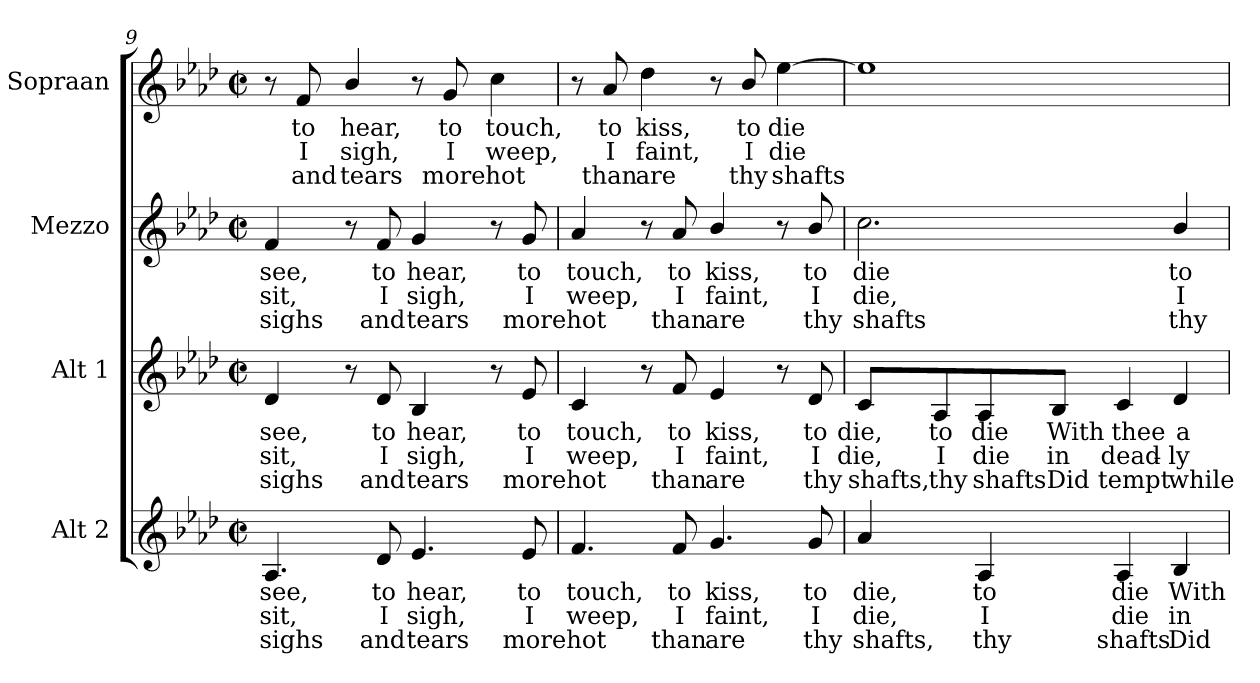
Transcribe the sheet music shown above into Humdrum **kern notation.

**kern	**text	**text	**text	**kern	**text	**text	**text	**kern	**text	**text	**text	**kern	**text	**text	**text
*part4	*part4	*part4	*part4	*part3	*part3	*part3	*part3	*part2	*part2	*part2	*part2	*part1	*part1	*part1	*part1
*staff4	*staff4	*staff4	*staff4	*staff3	*staff3	*staff3	*staff3	*staff2	*staff2	*staff2	*staff2	*staff1	*staff1	*staff1	*staff1
*I"Alt 2	*	*	*	*I"Alt 1	*	*	*	*I"Mezzo	*	*	*	*I"Sopraan	*	*	*
*I'Alt.	*	*	*	*I'A.	*	*	*	*	*	*	*	*I'S.	*	*	*
*clefG2	*	*	*	*clefG2	*	*	*	*clefG2	*	*	*	*clefG2	*	*	*
*k[b-e-a-d-]	*	*	*	*k[b-e-a-d-]	*	*	*	*k[b-e-a-d-]	*	*	*	*k[b-e-a-d-]	*	*	*
*A-:	*	*	*	*A-:	*	*	*	*A-:	*	*	*	*A-:	*	*	*
*M2/2	*	*	*	*M2/2	*	*	*	*M2/2	*	*	*	*M2/2	*	*	*
*met(c|)	*	*	*	*met(c|)	*	*	*	*met(c|)	*	*	*	*met(c|)	*	*	*
=9	=9	=9	=9	=9	=9	=9	=9	=9	=9	=9	=9	=9	=9	=9	=9
!	!LO:LY:b:color=#000000	!LO:LY:b:color=#000000	!LO:LY:b:color=#000000	!	!	!	!	!	!	!	!	!	!	!	!
!	!	!	!	!	!LO:LY:b:color=#000000	!LO:LY:b:color=#000000	!LO:LY:b:color=#000000	!	!	!	!	!	!	!	!
!	!	!	!	!	!	!	!	!	!LO:LY:b:color=#000000	!LO:LY:b:color=#000000	!LO:LY:b:color=#000000	!	!	!	!
4.A-i/	see,	sit,	sighs	4d-i/	see,	sit,	sighs	4fi/	see,	sit,	sighs	8r	.	.	.
!	!	!	!	!	!	!	!	!	!	!	!	!	!LO:LY:b:color=#000000	!LO:LY:b:color=#000000	!LO:LY:b:color=#000000
.	.	.	.	.	.	.	.	.	.	.	.	8fi/	to	I	and
!	!	!	!	!	!	!	!	!	!	!	!	!	!LO:LY:b:color=#000000	!LO:LY:b:color=#000000	!LO:LY:b:color=#000000
.	.	.	.	8r	.	.	.	8r	.	.	.	4b-i/	hear,	sigh,	tears
!	!LO:LY:b:color=#000000	!LO:LY:b:color=#000000	!LO:LY:b:color=#000000	!	!	!	!	!	!	!	!	!	!	!	!
!	!	!	!	!	!LO:LY:b:color=#000000	!LO:LY:b:color=#000000	!LO:LY:b:color=#000000	!	!	!	!	!	!	!	!
!	!	!	!	!	!	!	!	!	!LO:LY:b:color=#000000	!LO:LY:b:color=#000000	!LO:LY:b:color=#000000	!	!	!	!
8d-i/	to	I	and	8d-i/	to	I	and	8fi/	to	I	and	.	.	.	.
!	!LO:LY:b:color=#000000	!LO:LY:b:color=#000000	!LO:LY:b:color=#000000	!	!	!	!	!	!	!	!	!	!	!	!
!	!	!	!	!	!LO:LY:b:color=#000000	!LO:LY:b:color=#000000	!LO:LY:b:color=#000000	!	!	!	!	!	!	!	!
!	!	!	!	!	!	!	!	!	!LO:LY:b:color=#000000	!LO:LY:b:color=#000000	!LO:LY:b:color=#000000	!	!	!	!
4.e-i/	hear,	sigh,	tears	4B-i/	hear,	sigh,	tears	4gi/	hear,	sigh,	tears	8r	.	.	.
!	!	!	!	!	!	!	!	!	!	!	!	!	!LO:LY:b:color=#000000	!LO:LY:b:color=#000000	!LO:LY:b:color=#000000
.	.	.	.	.	.	.	.	.	.	.	.	8gi/	to	I	more
!	!	!	!	!	!	!	!	!	!	!	!	!	!LO:LY:b:color=#000000	!LO:LY:b:color=#000000	!LO:LY:b:color=#000000
.	.	.	.	8r	.	.	.	8r	.	.	.	4cci\	touch,	weep,	hot
!	!LO:LY:b:color=#000000	!LO:LY:b:color=#000000	!LO:LY:b:color=#000000	!	!	!	!	!	!	!	!	!	!	!	!
!	!	!	!	!	!LO:LY:b:color=#000000	!LO:LY:b:color=#000000	!LO:LY:b:color=#000000	!	!	!	!	!	!	!	!
!	!	!	!	!	!	!	!	!	!LO:LY:b:color=#000000	!LO:LY:b:color=#000000	!LO:LY:b:color=#000000	!	!	!	!
8e-i/	to	I	more	8e-i/	to	I	more	8gi/	to	I	more	.	.	.	.
!!LO:PB:g=z
=10	=10	=10	=10	=10	=10	=10	=10	=10	=10	=10	=10	=10	=10	=10	=10
!	!LO:LY:b:color=#000000	!LO:LY:b:color=#000000	!LO:LY:b:color=#000000	!	!	!	!	!	!	!	!	!	!	!	!
!	!	!	!	!	!LO:LY:b:color=#000000	!LO:LY:b:color=#000000	!LO:LY:b:color=#000000	!	!	!	!	!	!	!	!
!	!	!	!	!	!	!	!	!	!LO:LY:b:color=#000000	!LO:LY:b:color=#000000	!LO:LY:b:color=#000000	!	!	!	!
4.fi/	touch,	weep,	hot	4ci/	touch,	weep,	hot	4a-i/	touch,	weep,	hot	8r	.	.	.
!	!	!	!	!	!	!	!	!	!	!	!	!	!LO:LY:b:color=#000000	!LO:LY:b:color=#000000	!LO:LY:b:color=#000000
.	.	.	.	.	.	.	.	.	.	.	.	8a-i/	to	I	than
!	!	!	!	!	!	!	!	!	!	!	!	!	!LO:LY:b:color=#000000	!LO:LY:b:color=#000000	!LO:LY:b:color=#000000
.	.	.	.	8r	.	.	.	8r	.	.	.	4dd-i\	kiss,	faint,	are
!	!LO:LY:b:color=#000000	!LO:LY:b:color=#000000	!LO:LY:b:color=#000000	!	!	!	!	!	!	!	!	!	!	!	!
!	!	!	!	!	!LO:LY:b:color=#000000	!LO:LY:b:color=#000000	!LO:LY:b:color=#000000	!	!	!	!	!	!	!	!
!	!	!	!	!	!	!	!	!	!LO:LY:b:color=#000000	!LO:LY:b:color=#000000	!LO:LY:b:color=#000000	!	!	!	!
8fi/	to	I	than	8fi/	to	I	than	8a-i/	to	I	than	.	.	.	.
!	!LO:LY:b:color=#000000	!LO:LY:b:color=#000000	!LO:LY:b:color=#000000	!	!	!	!	!	!	!	!	!	!	!	!
!	!	!	!	!	!LO:LY:b:color=#000000	!LO:LY:b:color=#000000	!LO:LY:b:color=#000000	!	!	!	!	!	!	!	!
!	!	!	!	!	!	!	!	!	!LO:LY:b:color=#000000	!LO:LY:b:color=#000000	!LO:LY:b:color=#000000	!	!	!	!
4.gi/	kiss,	faint,	are	4e-i/	kiss,	faint,	are	4b-i/	kiss,	faint,	are	8r	.	.	.
!	!	!	!	!	!	!	!	!	!	!	!	!	!LO:LY:b:color=#000000	!LO:LY:b:color=#000000	!LO:LY:b:color=#000000
.	.	.	.	.	.	.	.	.	.	.	.	8b-i/	to	I	thy
!	!	!	!	!	!	!	!	!	!	!	!	!	!LO:LY:b:color=#000000	!LO:LY:b:color=#000000	!LO:LY:b:color=#000000
.	.	.	.	8r	.	.	.	8r	.	.	.	[4ee-i\	die	die	shafts
!	!LO:LY:b:color=#000000	!LO:LY:b:color=#000000	!LO:LY:b:color=#000000	!	!	!	!	!	!	!	!	!	!	!	!
!	!	!	!	!	!LO:LY:b:color=#000000	!LO:LY:b:color=#000000	!LO:LY:b:color=#000000	!	!	!	!	!	!	!	!
!	!	!	!	!	!	!	!	!	!LO:LY:b:color=#000000	!LO:LY:b:color=#000000	!LO:LY:b:color=#000000	!	!	!	!
8gi/	to	I	thy	8d-i/	to	I	thy	8b-i/	to	I	thy	.	.	.	.
=11	=11	=11	=11	=11	=11	=11	=11	=11	=11	=11	=11	=11	=11	=11	=11
!	!LO:LY:b:color=#000000	!LO:LY:b:color=#000000	!LO:LY:b:color=#000000	!	!	!	!	!	!	!	!	!	!	!	!
!	!	!	!	!	!LO:LY:b:color=#000000	!LO:LY:b:color=#000000	!LO:LY:b:color=#000000	!	!	!	!	!	!	!	!
!	!	!	!	!	!	!	!	!	!LO:LY:b:color=#000000	!LO:LY:b:color=#000000	!LO:LY:b:color=#000000	!	!	!	!
4a-i/	die,	die,	shafts,	8ci/L	die,	die,	shafts,	2.cci\	die	die,	shafts	1ee-i]	.	.	.
!	!	!	!	!	!LO:LY:b:color=#000000	!LO:LY:b:color=#000000	!LO:LY:b:color=#000000	!	!	!	!	!	!	!	!
.	.	.	.	8A-i/	to	I	thy	.	.	.	.	.	.	.	.
!	!LO:LY:b:color=#000000	!LO:LY:b:color=#000000	!LO:LY:b:color=#000000	!	!	!	!	!	!	!	!	!	!	!	!
!	!	!	!	!	!LO:LY:b:color=#000000	!LO:LY:b:color=#000000	!LO:LY:b:color=#000000	!	!	!	!	!	!	!	!
4A-i/	to	I	thy	8A-i/	die	die	shafts	.	.	.	.	.	.	.	.
!	!	!	!	!	!LO:LY:b:color=#000000	!LO:LY:b:color=#000000	!LO:LY:b:color=#000000	!	!	!	!	!	!	!	!
.	.	.	.	8B-i/J	With	in	Did	.	.	.	.	.	.	.	.
!	!LO:LY:b:color=#000000	!LO:LY:b:color=#000000	!LO:LY:b:color=#000000	!	!	!	!	!	!	!	!	!	!	!	!
!	!	!	!	!	!LO:LY:b:color=#000000	!LO:LY:b:color=#000000	!LO:LY:b:color=#000000	!	!	!	!	!	!	!	!
4A-i/	die	die	shafts	4ci/	thee	dead-	tempt	.	.	.	.	.	.	.	.
!	!LO:LY:b:color=#000000	!LO:LY:b:color=#000000	!LO:LY:b:color=#000000	!	!	!	!	!	!	!	!	!	!	!	!
!	!	!	!	!	!LO:LY:b:color=#000000	!LO:LY:b:color=#000000	!LO:LY:b:color=#000000	!	!	!	!	!	!	!	!
!	!	!	!	!	!	!	!	!	!LO:LY:b:color=#000000	!LO:LY:b:color=#000000	!LO:LY:b:color=#000000	!	!	!	!
4B-i/	With	in	Did	4d-i/	a-	-ly	while	4b-i/	to	I	thy	.	.	.	.
=	=	=	=	=	=	=	=	=	=	=	=	=	=	=	=
*-	*-	*-	*-	*-	*-	*-	*-	*-	*-	*-	*-	*-	*-	*-	*-
